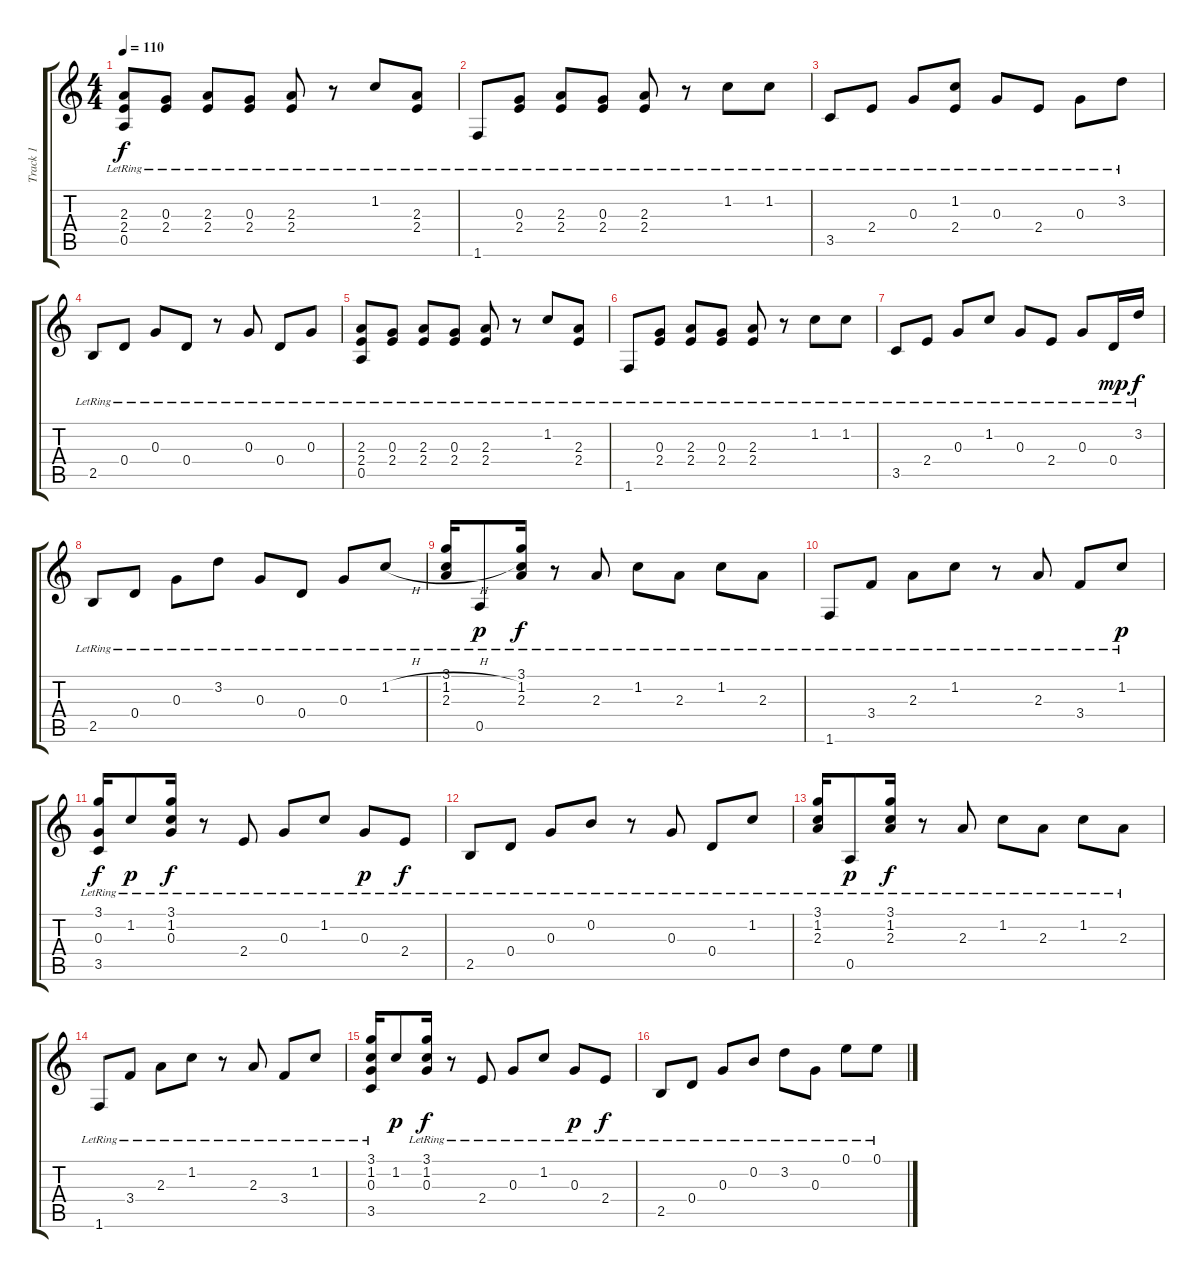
\track ("Track 1" "Track 1") {instrument acousticguitarnylon}
\staff {score tabs}
\tuning (E4 B3 G3 D3 A2 E2) {hide}
\ts (4 4)
\tempo 110
\clef g2
\ks c
(2.3{lr} 2.4{lr} 0.5{lr}).8{dy f} (0.3{lr} 2.4{lr}).8 (2.3{lr} 2.4{lr}).8 (0.3{lr} 2.4{lr}).8 (2.3{lr} 2.4{lr}).8 r.8 1.2{lr}.8 (2.3{lr} 2.4{lr}).8 |
1.6{lr}.8 (0.3{lr} 2.4{lr}).8 (2.3{lr} 2.4{lr}).8 (0.3{lr} 2.4{lr}).8 (2.3{lr} 2.4{lr}).8 r.8 1.2{lr}.8 1.2{lr}.8 |
3.5{lr}.8 2.4{lr}.8 0.3{lr}.8 (1.2{lr} 2.4{lr}).8 0.3{lr}.8 2.4{lr}.8 0.3{lr}.8 3.2{lr}.8 |
2.5{lr}.8 0.4{lr}.8 0.3{lr}.8 0.4{lr}.8 r.8 0.3{lr}.8 0.4{lr}.8 0.3{lr}.8 |
(2.3{lr} 2.4{lr} 0.5{lr}).8 (0.3{lr} 2.4{lr}).8 (2.3{lr} 2.4{lr}).8 (0.3{lr} 2.4{lr}).8 (2.3{lr} 2.4{lr}).8 r.8 1.2{lr}.8 (2.3{lr} 2.4{lr}).8 |
1.6{lr}.8 (0.3{lr} 2.4{lr}).8 (2.3{lr} 2.4{lr}).8 (0.3{lr} 2.4{lr}).8 (2.3{lr} 2.4{lr}).8 r.8 1.2{lr}.8 1.2{lr}.8 |
3.5{lr}.8 2.4{lr}.8 0.3{lr}.8 1.2{lr}.8 0.3{lr}.8 2.4{lr}.8 0.3{lr}.8 0.4{lr}.16{dy mp} 3.2{lr}.16{dy f} |
2.5{lr}.8 0.4{lr}.8 0.3{lr}.8 3.2{lr}.8 0.3{lr}.8 0.4{lr}.8 0.3{lr}.8 1.2{h lr}.8 |
(3.1{lr} 1.2{h lr} 2.3{lr}).16 0.5{lr}.8{dy p} (3.1{lr} 1.2{lr} 2.3{lr}).16{dy f} r.8 2.3{lr}.8 1.2{lr}.8 2.3{lr}.8 1.2{lr}.8 2.3{lr}.8 |
1.6{lr}.8 3.4{lr}.8 2.3{lr}.8 1.2{lr}.8 r.8 2.3{lr}.8 3.4{lr}.8 1.2{lr}.8{dy p} |
(3.1{lr} 0.3{lr} 3.5{lr}).16{dy f} 1.2{lr}.8{dy p} (3.1{lr} 1.2{lr} 0.3{lr}).16{dy f} r.8 2.4{lr}.8 0.3{lr}.8 1.2{lr}.8 0.3{lr}.8{dy p} 2.4{lr}.8{dy f} |
2.5{lr}.8 0.4{lr}.8 0.3{lr}.8 0.2{lr}.8 r.8 0.3{lr}.8 0.4{lr}.8 1.2{lr}.8 |
(3.1{lr} 1.2{lr} 2.3{lr}).16 0.5{lr}.8{dy p} (3.1{lr} 1.2{lr} 2.3{lr}).16{dy f} r.8 2.3{lr}.8 1.2{lr}.8 2.3{lr}.8 1.2{lr}.8 2.3{lr}.8 |
1.6{lr}.8 3.4{lr}.8 2.3{lr}.8 1.2{lr}.8 r.8 2.3{lr}.8 3.4{lr}.8 1.2{lr}.8 |
(3.1{lr} 1.2{lr} 0.3{lr} 3.5{lr}).16 1.2.8{dy p} (3.1{lr} 1.2{lr} 0.3{lr}).16{dy f} r.8 2.4{lr}.8 0.3{lr}.8 1.2{lr}.8 0.3{lr}.8{dy p} 2.4{lr}.8{dy f} |
2.5{lr}.8 0.4{lr}.8 0.3{lr}.8 0.2{lr}.8 3.2{lr}.8 0.3{lr}.8 0.1{lr}.8 0.1{lr}.8
